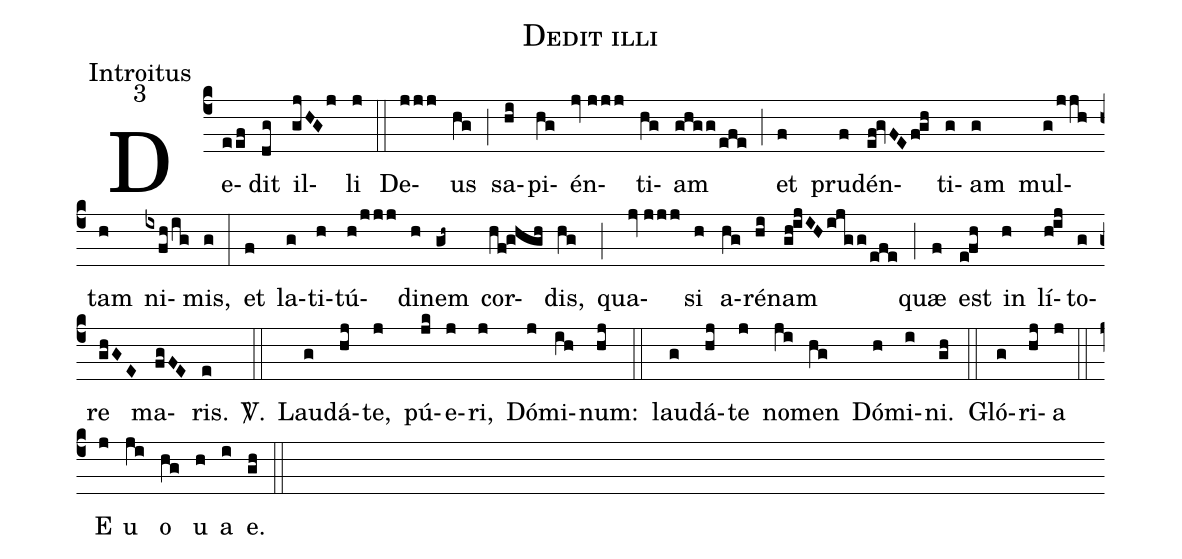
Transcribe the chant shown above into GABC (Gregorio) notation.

name:Dedit illi;
office-part:Introitus;
mode:3;
%%
(c4) De(eef)dit(dg) il(gjHGj)li(j) (::) De(jjj)us(hg) (;) sa(hi)pi(hg)én(jv//jjj)ti(hg)am(ghgg/efe) (;) et(f) pru(f)dén(ef!gvFE/f!gh)ti(g)am(g) mul(g/jjh)tam(h) ni(ixfh/ig)mis,(g) (:) et(f) la(g)ti(h)tú(h/jjj)di(h)nem(gh~) cor(hf!ghgh)dis,(hg) (;) qua(jv//jjj)si(h) a(hg)ré(hi)nam(gh!ijIH/ijgg/efe) (;) quæ(f) est(e!fh) in(h) lí(h!ij)to(g)re(ghGE) ma(fgFE)ris.(e) <sp>V/</sp>.(::) Lau(g)dá(hj)te,(j) pú(jk)e(j)ri,(j) Dó(j)mi(ih)num:(hj) (::) lau(g)dá(hj)te(j) no(ji)men(hg) Dó(h)mi(i)ni.(gh) (::) Gló(g)ri(hj)a(j) (::) E(j) u(ji) o(hg) u(h) a(i) e.(gh) (::)
